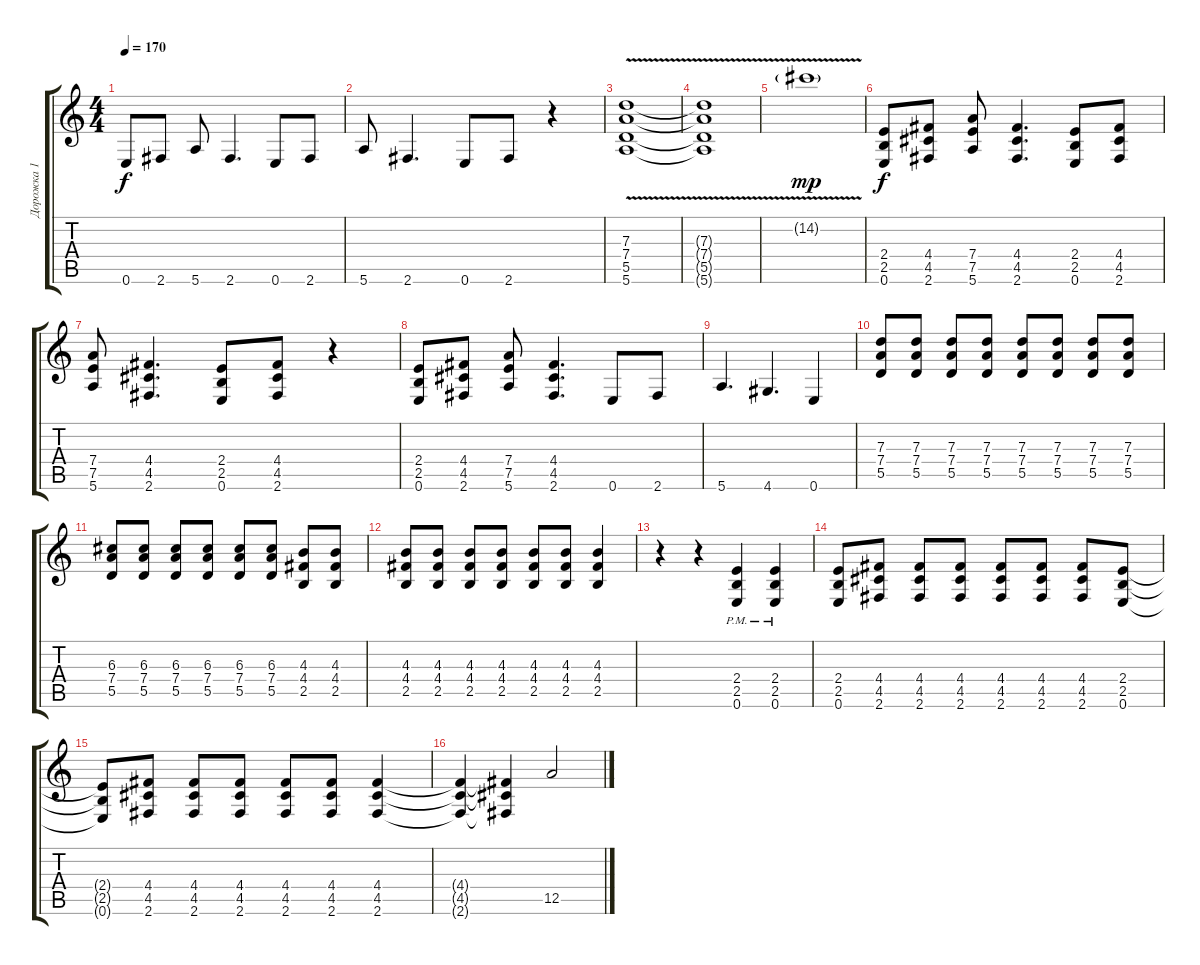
\track ("Дорожка 1" "Дорожка 1") {instrument distortionguitar}
\staff {score tabs}
\tuning (E4 B3 G3 D3 A2 E2) {hide}
\ts (4 4)
\tempo 170
\clef g2
\ks c
0.6.8{dy f} 2.6.8 5.6.8 2.6.4{d} 0.6.8 2.6.8 |
5.6.8 2.6.4{d} 0.6.8 2.6.8 r.4 |
(7.3{v} 7.4{v} 5.5{v} 5.6{v}).1 |
(7.3{t} 7.4{t} 5.5{t} 5.6{t}).1 |
14.2{v g}.1{dy mp} |
(2.4 2.5 0.6).8{dy f} (4.4 4.5 2.6).8 (7.4 7.5 5.6).8 (4.4 4.5 2.6).4{d} (2.4 2.5 0.6).8 (4.4 4.5 2.6).8 |
(7.4 7.5 5.6).8 (4.4 4.5 2.6).4{d} (2.4 2.5 0.6).8 (4.4 4.5 2.6).8 r.4 |
(2.4 2.5 0.6).8 (4.4 4.5 2.6).8 (7.4 7.5 5.6).8 (4.4 4.5 2.6).4{d} 0.6.8 2.6.8 |
5.6.4{d} 4.6.4{d} 0.6.4 |
(7.3 7.4 5.5).8 (7.3 7.4 5.5).8 (7.3 7.4 5.5).8 (7.3 7.4 5.5).8 (7.3 7.4 5.5).8 (7.3 7.4 5.5).8 (7.3 7.4 5.5).8 (7.3 7.4 5.5).8 |
(6.3 7.4 5.5).8 (6.3 7.4 5.5).8 (6.3 7.4 5.5).8 (6.3 7.4 5.5).8 (6.3 7.4 5.5).8 (6.3 7.4 5.5).8 (4.3 4.4 2.5).8 (4.3 4.4 2.5).8 |
(4.3 4.4 2.5).8 (4.3 4.4 2.5).8 (4.3 4.4 2.5).8 (4.3 4.4 2.5).8 (4.3 4.4 2.5).8 (4.3 4.4 2.5).8 (4.3 4.4 2.5).4 |
r.4 r.4 (2.4{pm} 2.5{pm} 0.6{pm}).4 (2.4{pm} 2.5{pm} 0.6{pm}).4 |
(2.4 2.5 0.6).8 (4.4 4.5 2.6).8 (4.4 4.5 2.6).8 (4.4 4.5 2.6).8 (4.4 4.5 2.6).8 (4.4 4.5 2.6).8 (4.4 4.5 2.6).8 (2.4 2.5 0.6).8 |
(2.4{t} 2.5{t} 0.6{t}).8 (4.4 4.5 2.6).8 (4.4 4.5 2.6).8 (4.4 4.5 2.6).8 (4.4 4.5 2.6).8 (4.4 4.5 2.6).8 (4.4 4.5 2.6).4 |
(4.4{t} 4.5{t} 2.6{t}).4 (4.4{t} 4.5{t} 2.6{t}).4 12.5.2
